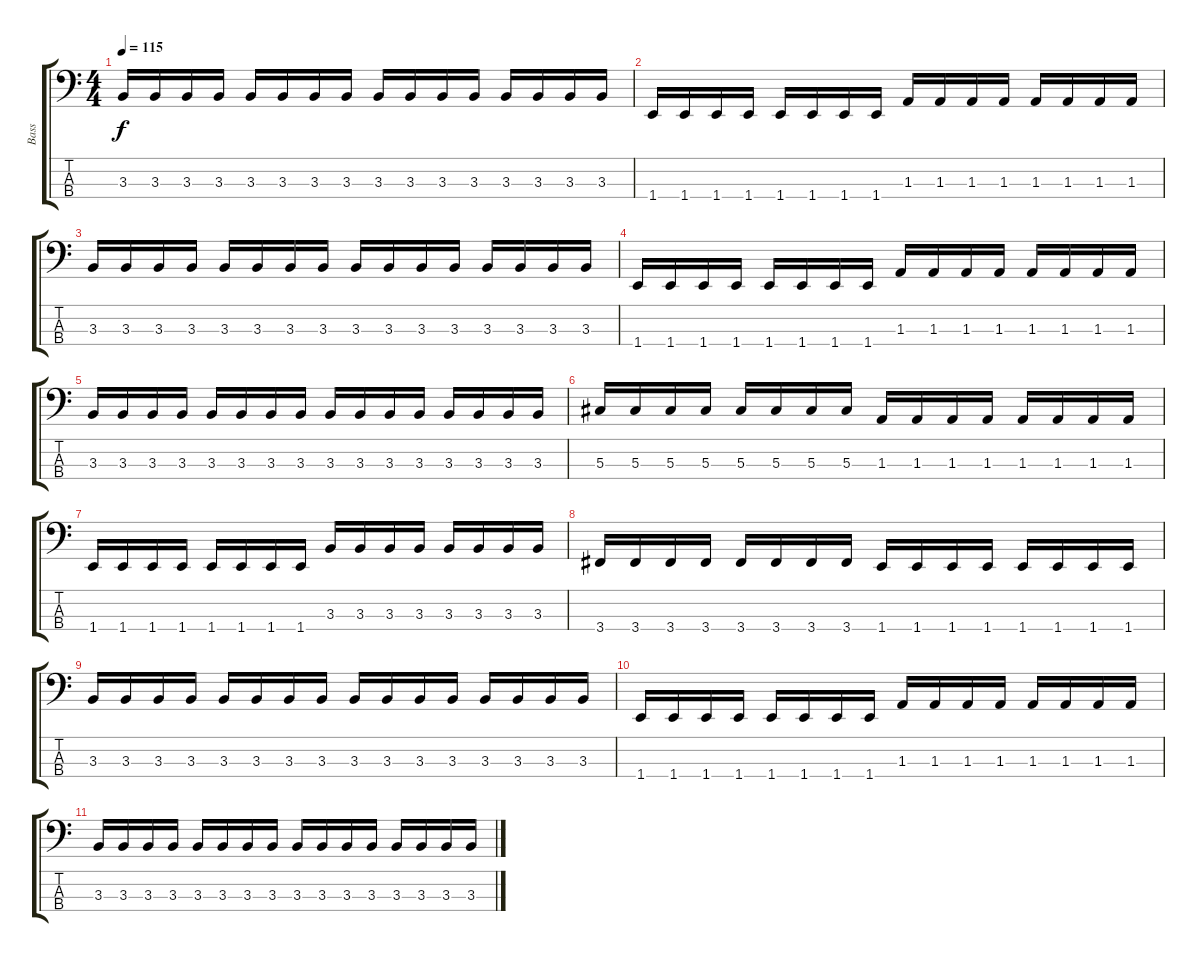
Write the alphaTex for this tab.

\track ("Bass" "Bass") {instrument electricbassfinger}
\staff {score tabs}
\tuning (Gb2 Db2 Ab1 Eb1) {hide}
\ts (4 4)
\tempo 115
\clef f4
\ks c
3.3.16{dy f} 3.3.16 3.3.16 3.3.16 3.3.16 3.3.16 3.3.16 3.3.16 3.3.16 3.3.16 3.3.16 3.3.16 3.3.16 3.3.16 3.3.16 3.3.16 |
1.4.16{volume 14} 1.4.16 1.4.16 1.4.16 1.4.16 1.4.16 1.4.16 1.4.16 1.3.16 1.3.16 1.3.16 1.3.16 1.3.16 1.3.16 1.3.16 1.3.16 |
3.3.16{volume 12} 3.3.16 3.3.16 3.3.16 3.3.16 3.3.16 3.3.16 3.3.16 3.3.16 3.3.16 3.3.16 3.3.16 3.3.16 3.3.16 3.3.16 3.3.16 |
1.4.16{volume 14} 1.4.16 1.4.16 1.4.16 1.4.16 1.4.16 1.4.16 1.4.16 1.3.16 1.3.16 1.3.16 1.3.16 1.3.16 1.3.16 1.3.16 1.3.16 |
3.3.16{volume 8} 3.3.16 3.3.16 3.3.16 3.3.16 3.3.16 3.3.16 3.3.16 3.3.16 3.3.16 3.3.16 3.3.16 3.3.16 3.3.16 3.3.16 3.3.16 |
5.3.16{volume 5} 5.3.16 5.3.16 5.3.16 5.3.16 5.3.16 5.3.16 5.3.16 1.3.16 1.3.16 1.3.16 1.3.16 1.3.16 1.3.16 1.3.16 1.3.16 |
1.4.16{volume 4} 1.4.16 1.4.16 1.4.16 1.4.16 1.4.16 1.4.16 1.4.16 3.3.16 3.3.16 3.3.16 3.3.16 3.3.16 3.3.16 3.3.16 3.3.16 |
3.4.16{volume 3} 3.4.16 3.4.16 3.4.16 3.4.16 3.4.16 3.4.16 3.4.16 1.4.16 1.4.16 1.4.16 1.4.16 1.4.16 1.4.16 1.4.16 1.4.16 |
3.3.16{volume 2} 3.3.16 3.3.16 3.3.16 3.3.16 3.3.16 3.3.16 3.3.16 3.3.16 3.3.16 3.3.16 3.3.16 3.3.16 3.3.16 3.3.16 3.3.16 |
1.4.16 1.4.16 1.4.16 1.4.16 1.4.16 1.4.16 1.4.16 1.4.16 1.3.16 1.3.16 1.3.16 1.3.16 1.3.16 1.3.16 1.3.16 1.3.16 |
3.3.16 3.3.16 3.3.16 3.3.16 3.3.16 3.3.16 3.3.16 3.3.16 3.3.16 3.3.16 3.3.16 3.3.16 3.3.16 3.3.16 3.3.16 3.3.16
